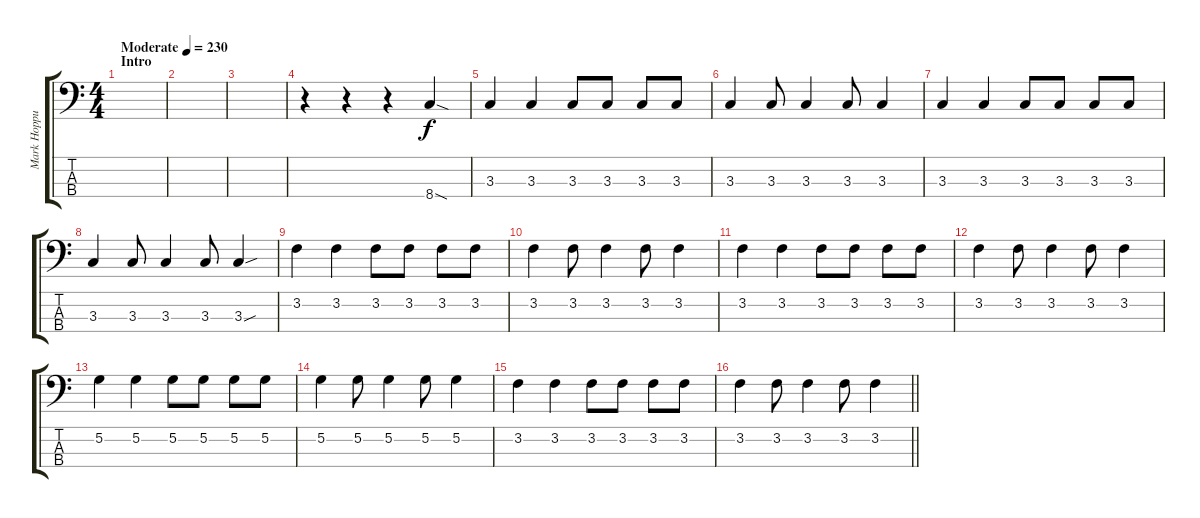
\track ("Mark Hoppus - Bass" "Mark Hoppu") {instrument electricbasspick}
\staff {score tabs}
\tuning (G2 D2 A1 E1) {hide}
\ts (4 4)
\section ("" "Intro")
\tempo (230 "Moderate")
\clef f4
\ks c
|
|
|
r.4 r.4 r.4 8.4{sod}.4 |
3.3.4 3.3.4 3.3.8 3.3.8 3.3.8 3.3.8 |
3.3.4 3.3.8 3.3.4 3.3.8 3.3.4 |
3.3.4 3.3.4 3.3.8 3.3.8 3.3.8 3.3.8 |
3.3.4 3.3.8 3.3.4 3.3.8 3.3{sou}.4 |
3.2.4 3.2.4 3.2.8 3.2.8 3.2.8 3.2.8 |
3.2.4 3.2.8 3.2.4 3.2.8 3.2.4 |
3.2.4 3.2.4 3.2.8 3.2.8 3.2.8 3.2.8 |
3.2.4 3.2.8 3.2.4 3.2.8 3.2.4 |
5.2.4 5.2.4 5.2.8 5.2.8 5.2.8 5.2.8 |
5.2.4 5.2.8 5.2.4 5.2.8 5.2.4 |
3.2.4 3.2.4 3.2.8 3.2.8 3.2.8 3.2.8 |
\barLineRight lightlight
3.2.4 3.2.8 3.2.4 3.2.8 3.2.4
